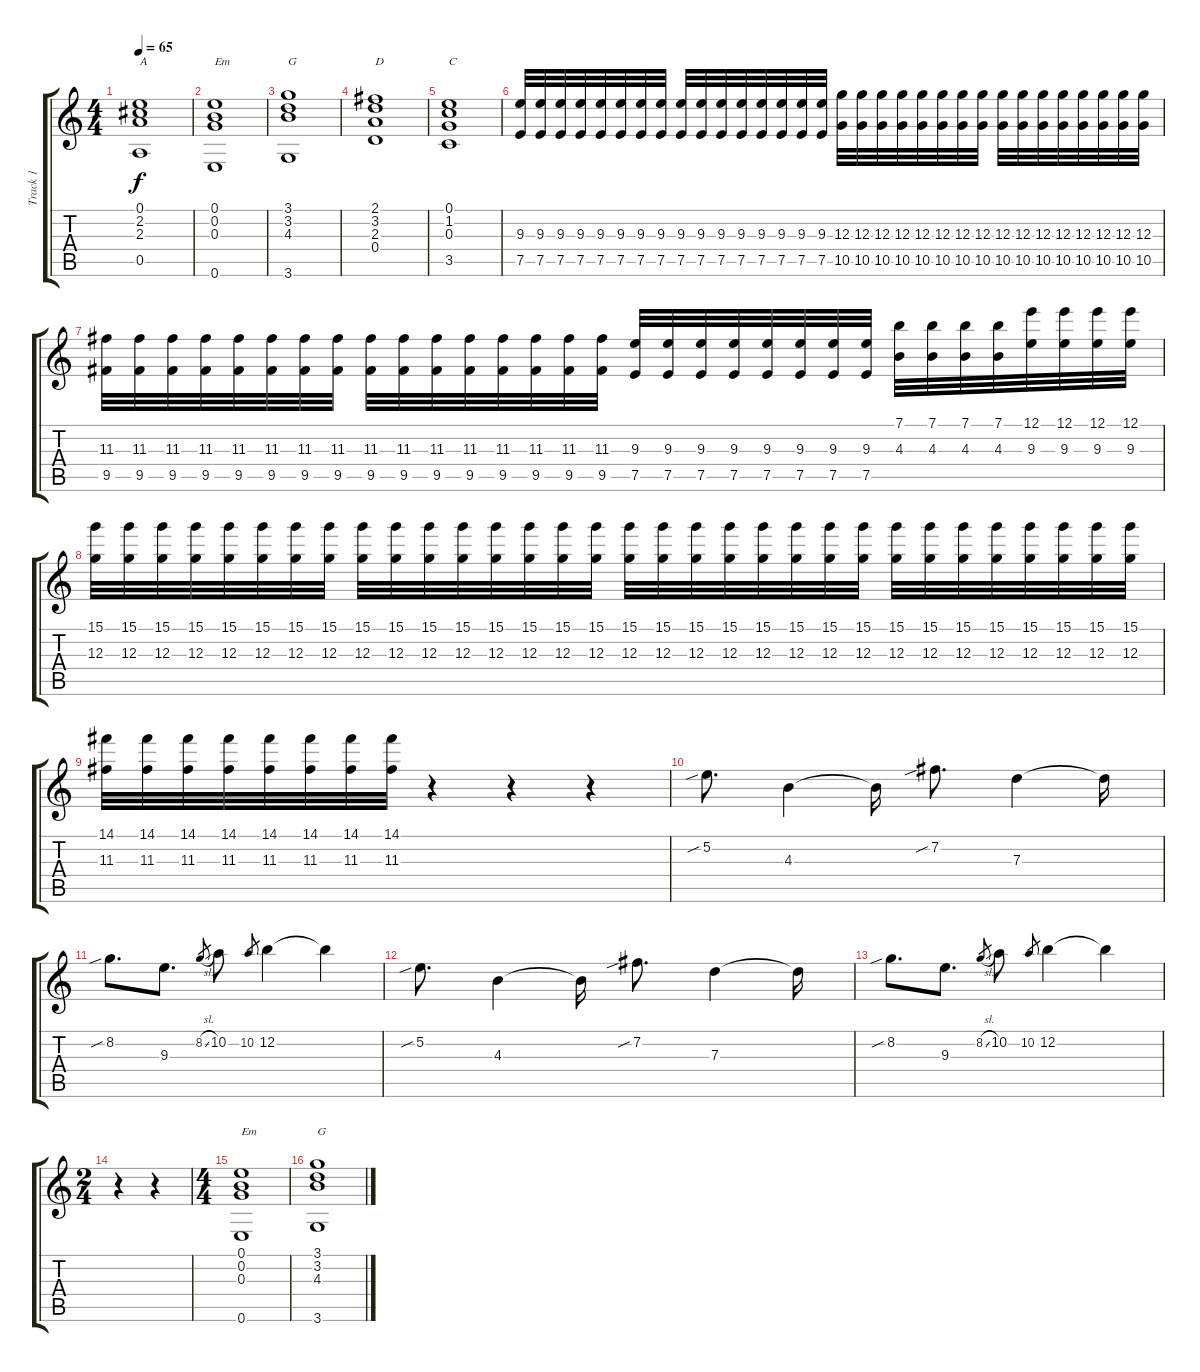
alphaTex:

\track ("Track 1" "Track 1") {instrument overdrivenguitar}
\staff {score tabs}
\tuning (E4 B3 G3 D3 A2 E2) {hide}
\ts (4 4)
\tempo 65
\clef g2
\ks c
(0.1 2.2 2.3 0.5).1{txt "A" dy f} |
(0.1 0.2 0.3 0.6).1{txt "Em"} |
(3.1 3.2 4.3 3.6).1{txt "G"} |
(2.1 3.2 2.3 0.4).1{txt "D"} |
(0.1 1.2 0.3 3.5).1{txt "C"} |
(9.3 7.5).32{instrument overdrivenguitar} (9.3 7.5).32 (9.3 7.5).32 (9.3 7.5).32 (9.3 7.5).32 (9.3 7.5).32 (9.3 7.5).32 (9.3 7.5).32 (9.3 7.5).32 (9.3 7.5).32 (9.3 7.5).32 (9.3 7.5).32 (9.3 7.5).32 (9.3 7.5).32 (9.3 7.5).32 (9.3 7.5).32 (12.3 10.5).32 (12.3 10.5).32 (12.3 10.5).32 (12.3 10.5).32 (12.3 10.5).32 (12.3 10.5).32 (12.3 10.5).32 (12.3 10.5).32 (12.3 10.5).32 (12.3 10.5).32 (12.3 10.5).32 (12.3 10.5).32 (12.3 10.5).32 (12.3 10.5).32 (12.3 10.5).32 (12.3 10.5).32 |
(11.3 9.5).32 (11.3 9.5).32 (11.3 9.5).32 (11.3 9.5).32 (11.3 9.5).32 (11.3 9.5).32 (11.3 9.5).32 (11.3 9.5).32 (11.3 9.5).32 (11.3 9.5).32 (11.3 9.5).32 (11.3 9.5).32 (11.3 9.5).32 (11.3 9.5).32 (11.3 9.5).32 (11.3 9.5).32 (9.3 7.5).32 (9.3 7.5).32 (9.3 7.5).32 (9.3 7.5).32 (9.3 7.5).32 (9.3 7.5).32 (9.3 7.5).32 (9.3 7.5).32 (7.1 4.3).32 (7.1 4.3).32 (7.1 4.3).32 (7.1 4.3).32 (12.1 9.3).32 (12.1 9.3).32 (12.1 9.3).32 (12.1 9.3).32 |
(15.1 12.3).32 (15.1 12.3).32 (15.1 12.3).32 (15.1 12.3).32 (15.1 12.3).32 (15.1 12.3).32 (15.1 12.3).32 (15.1 12.3).32 (15.1 12.3).32 (15.1 12.3).32 (15.1 12.3).32 (15.1 12.3).32 (15.1 12.3).32 (15.1 12.3).32 (15.1 12.3).32 (15.1 12.3).32 (15.1 12.3).32 (15.1 12.3).32 (15.1 12.3).32 (15.1 12.3).32 (15.1 12.3).32 (15.1 12.3).32 (15.1 12.3).32 (15.1 12.3).32 (15.1 12.3).32 (15.1 12.3).32 (15.1 12.3).32 (15.1 12.3).32 (15.1 12.3).32 (15.1 12.3).32 (15.1 12.3).32 (15.1 12.3).32 |
(14.1 11.3).32 (14.1 11.3).32 (14.1 11.3).32 (14.1 11.3).32 (14.1 11.3).32 (14.1 11.3).32 (14.1 11.3).32 (14.1 11.3).32 r.4 r.4 r.4 |
5.2{sib}.8{d} 4.3.4 4.3{t}.16 7.2{sib}.8{d} 7.3.4 7.3{t}.16 |
8.2{sib}.8{d} 9.3.8{d} 8.2{sl}.8{gr} 10.2.8 10.2.8{gr} 12.2.4 12.2{t}.4 |
5.2{sib}.8{d} 4.3.4 4.3{t}.16 7.2{sib}.8{d} 7.3.4 7.3{t}.16 |
8.2{sib}.8{d} 9.3.8{d} 8.2{sl}.8{gr} 10.2.8 10.2.8{gr} 12.2.4 12.2{t}.4 |
\ts (2 4)
r.4 r.4 |
\ts (4 4)
(0.1 0.2 0.3 0.6).1{txt "Em" instrument electricguitarjazz} |
(3.1 3.2 4.3 3.6).1{txt "G"}
